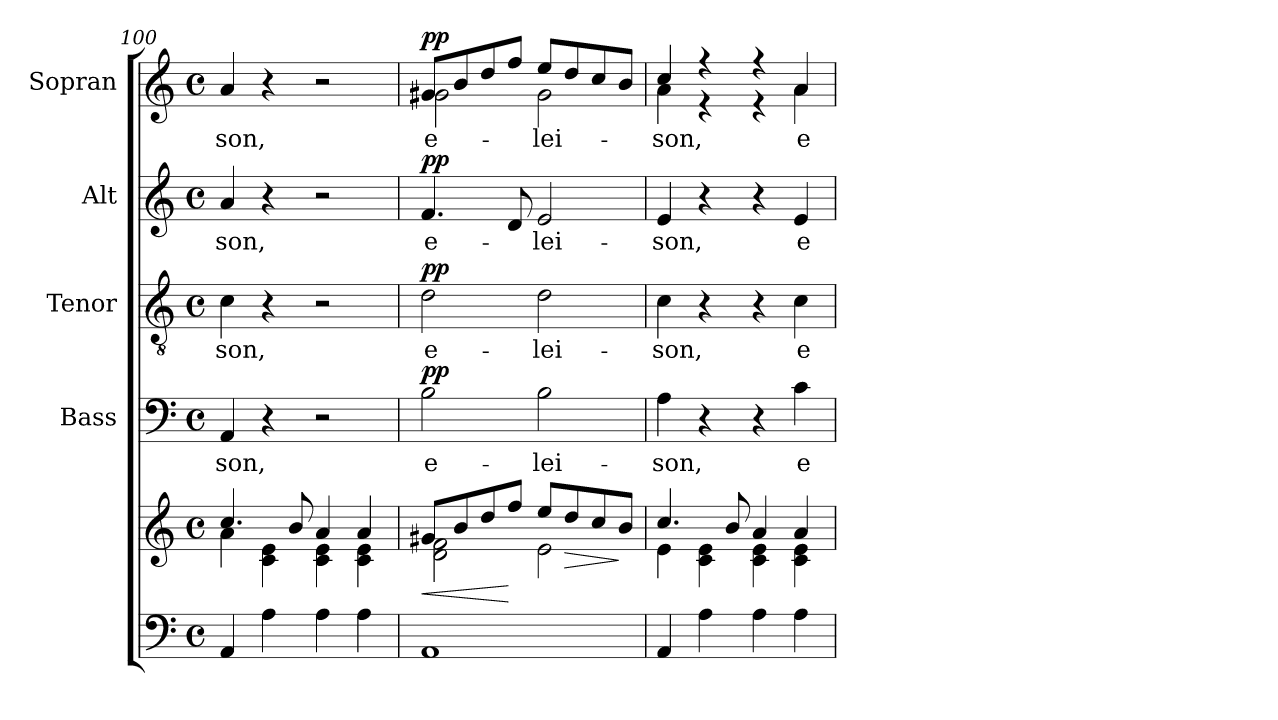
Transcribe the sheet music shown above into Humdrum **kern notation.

**kern	**kern	**dynam	**kern	**text	**dynam	**kern	**text	**dynam	**kern	**text	**dynam	**kern	**text	**dynam
*part5	*part5	*part5	*part4	*part4	*part4	*part3	*part3	*part3	*part2	*part2	*part2	*part1	*part1	*part1
*staff6	*staff5	*staff5/6	*staff4	*staff4	*staff4	*staff3	*staff3	*staff3	*staff2	*staff2	*staff2	*staff1	*staff1	*staff1
*	*	*	*I"Bass	*	*	*I"Tenor	*	*	*I"Alt	*	*	*I"Sopran	*	*
*	*	*	*I'B.	*	*	*I'T.	*	*	*I'A.	*	*	*I'S.	*	*
*clefF4	*clefG2	*	*clefF4	*	*	*clefGv2	*	*	*clefG2	*	*	*clefG2	*	*
*k[]	*k[]	*	*k[]	*	*	*k[]	*	*	*k[]	*	*	*k[]	*	*
*C:	*C:	*	*C:	*	*	*C:	*	*	*C:	*	*	*C:	*	*
*M4/4	*M4/4	*	*M4/4	*	*	*M4/4	*	*	*M4/4	*	*	*M4/4	*	*
*met(c)	*met(c)	*	*met(c)	*	*	*met(c)	*	*	*met(c)	*	*	*met(c)	*	*
=100	=100	=100	=100	=100	=100	=100	=100	=100	=100	=100	=100	=100	=100	=100
*	*^	*	*	*	*	*	*	*	*	*	*	*	*	*
!	!	!	!	!	!LO:LY:b	!	!	!LO:LY:b	!	!	!LO:LY:b	!	!	!LO:LY:b	!
4AA/	4.cc/	4a\	.	4AA/	-son,	.	4c\	-son,	.	4a/	-son,	.	4a/	-son,	.
4A\	.	4c\ 4e\	.	4r	.	.	4r	.	.	4r	.	.	4r	.	.
.	8b/	.	.	.	.	.	.	.	.	.	.	.	.	.	.
4A\	4a/	4c\ 4e\	.	2r	.	.	2r	.	.	2r	.	.	2r	.	.
4A\	4a/	4c\ 4e\	.	.	.	.	.	.	.	.	.	.	.	.	.
=101	=101	=101	=101	=101	=101	=101	=101	=101	=101	=101	=101	=101	=101	=101	=101
!	!	!	!	!	!	!	!	!	!	!	!	!	!LO:TX:a:Bi:t=Solo	!	!
!	!	!	!LO:HP:b	!	!LO:LY:b	!LO:DY:a	!	!LO:LY:b	!LO:DY:a	!	!LO:LY:b	!LO:DY:a	!	!LO:LY:b	!LO:DY:a
*	*	*	*	*	*	*	*	*	*	*	*	*	*^	*	*
1AA	8g#X/L	2d\ 2f\	<	2B\	e-	pp	2d\	e-	pp	4.f/	e-	pp	8g#X/L	2g#\	e-	pp
.	8b/	.	.	.	.	.	.	.	.	.	.	.	8b/	.	.	.
.	8dd/	.	.	.	.	.	.	.	.	.	.	.	8dd/	.	.	.
.	8ff/J	.	[	.	.	.	.	.	.	8d/	.	.	8ff/J	.	.	.
!	!	!	!	!	!LO:LY:b	!	!	!LO:LY:b	!	!	!LO:LY:b	!	!	!	!LO:LY:b	!
.	8ee/L	2e\	.	2B\	-lei-	.	2d\	-lei-	.	2e/	-lei-	.	8ee/L	2g#\	-lei-	.
!	!	!	!LO:HP:b	!	!	!	!	!	!	!	!	!	!	!	!	!
.	8dd/	.	>	.	.	.	.	.	.	.	.	.	8dd/	.	.	.
.	8cc/	.	.	.	.	.	.	.	.	.	.	.	8cc/	.	.	.
.	8b/J	.	]	.	.	.	.	.	.	.	.	.	8b/J	.	.	.
!!LO:PB:g=z	!!
=102	=102	=102	=102	=102	=102	=102	=102	=102	=102	=102	=102	=102	=102	=102	=102	=102
!	!	!	!	!	!LO:LY:b	!	!	!LO:LY:b	!	!	!LO:LY:b	!	!	!	!LO:LY:b	!
4AA/	4.cc/	4e\	.	4A\	-son,	.	4c\	-son,	.	4e/	-son,	.	4cc/	4a\	-son,	.
4A\	.	4c\ 4e\	.	4r	.	.	4r	.	.	4r	.	.	4r	4r	.	.
.	8b/	.	.	.	.	.	.	.	.	.	.	.	.	.	.	.
4A\	4a/	4c\ 4e\	.	4r	.	.	4r	.	.	4r	.	.	4r	4r	.	.
!	!	!	!	!	!LO:LY:b	!	!	!LO:LY:b	!	!	!LO:LY:b	!	!	!	!LO:LY:b	!
4A\	4a/	4c\ 4e\	.	4c\	e-	.	4c\	e-	.	4e/	e-	.	4a/	4a\	e-	.
*	*v	*v	*	*	*	*	*	*	*	*	*	*	*v	*v	*	*
=	=	=	=	=	=	=	=	=	=	=	=	=	=	=
*-	*-	*-	*-	*-	*-	*-	*-	*-	*-	*-	*-	*-	*-	*-
